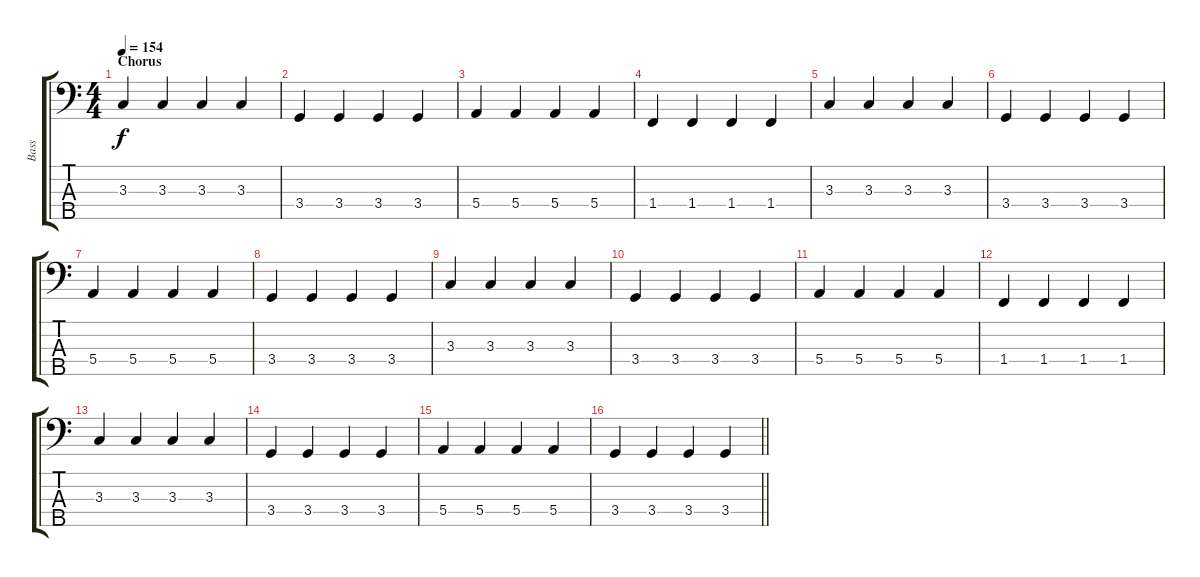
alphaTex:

\track ("Bass" "Bass") {instrument electricbassfinger}
\staff {score tabs}
\tuning (G2 D2 A1 E1 B0) {hide}
\ts (4 4)
\section ("" "Chorus")
\tempo 154
\clef f4
\ks c
3.3.4{dy f} 3.3.4 3.3.4 3.3.4 |
3.4.4 3.4.4 3.4.4 3.4.4 |
5.4.4 5.4.4 5.4.4 5.4.4 |
1.4.4 1.4.4 1.4.4 1.4.4 |
3.3.4 3.3.4 3.3.4 3.3.4 |
3.4.4 3.4.4 3.4.4 3.4.4 |
5.4.4 5.4.4 5.4.4 5.4.4 |
3.4.4 3.4.4 3.4.4 3.4.4 |
3.3.4 3.3.4 3.3.4 3.3.4 |
3.4.4 3.4.4 3.4.4 3.4.4 |
5.4.4 5.4.4 5.4.4 5.4.4 |
1.4.4 1.4.4 1.4.4 1.4.4 |
3.3.4 3.3.4 3.3.4 3.3.4 |
3.4.4 3.4.4 3.4.4 3.4.4 |
5.4.4 5.4.4 5.4.4 5.4.4 |
\barLineRight lightlight
3.4.4 3.4.4 3.4.4 3.4.4
